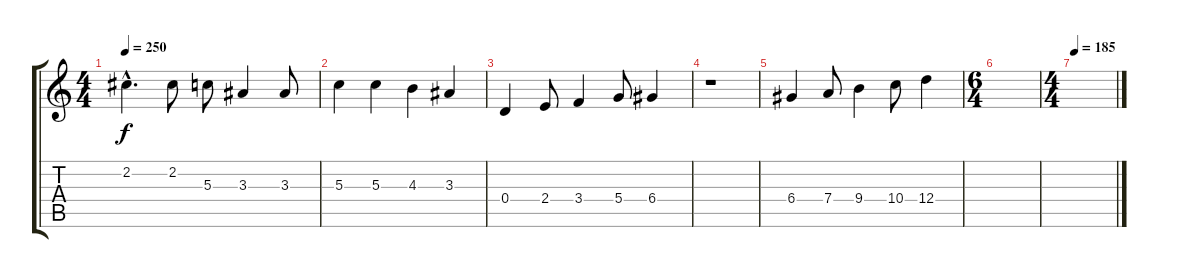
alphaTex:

\track "" {instrument percussiveorgan}
\staff {score tabs}
\tuning (E5 B4 G4 D4 A3 E3) {hide}
\ts (4 4)
\tempo 250
\clef g2
\ks c
2.2{hac}.4{d dy f} 2.2.8 5.3.8 3.3.4 3.3.8 |
5.3.4 5.3.4 4.3.4 3.3.4 |
0.4.4 2.4.8 3.4.4 5.4.8 6.4.4 |
r.1 |
6.4.4 7.4.8 9.4.4 10.4.8 12.4.4 |
\ts (6 4)
|
\ts (4 4)
\tempo 185
